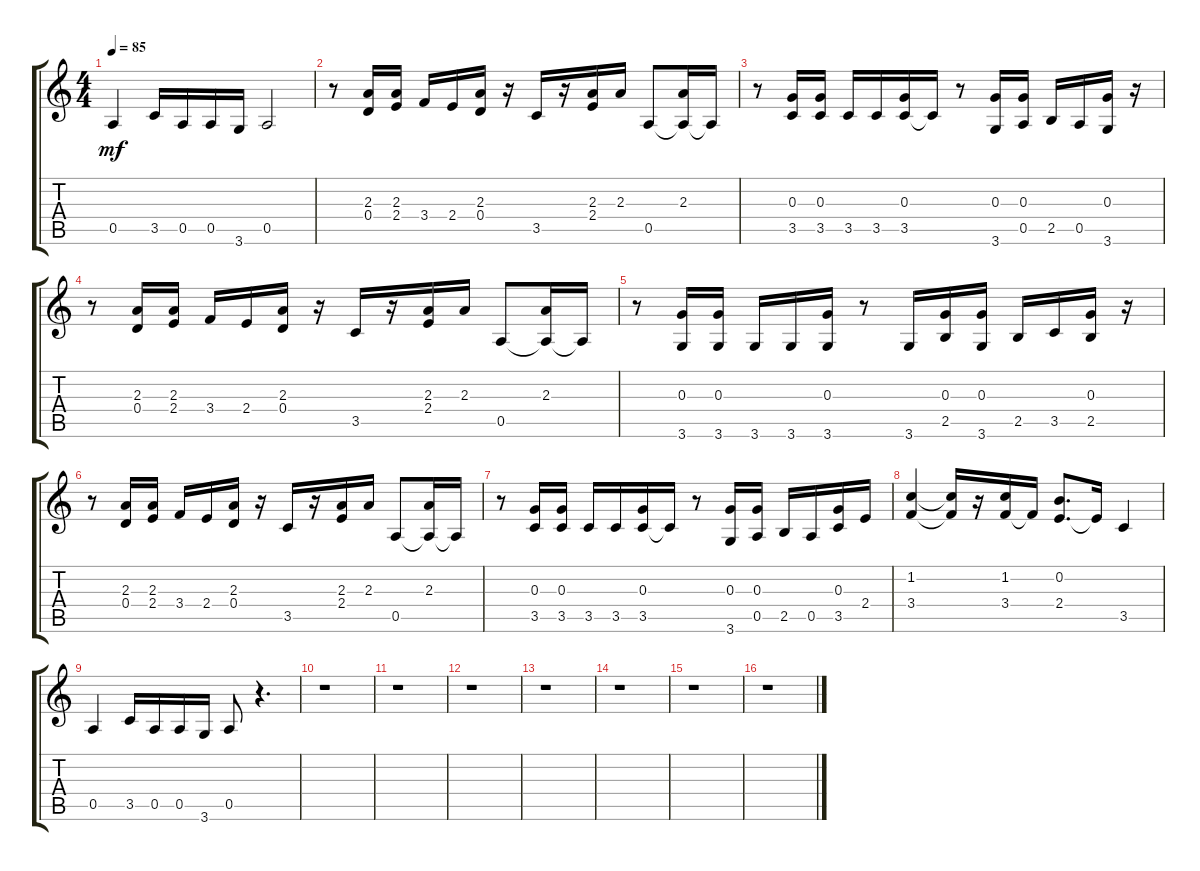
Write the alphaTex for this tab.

\track "" {instrument electricguitarclean}
\staff {score tabs}
\tuning (E4 B3 G3 D3 A2 E2) {hide}
\ts (4 4)
\tempo 85
\clef g2
\ks c
0.5.4{dy mf} 3.5.16 0.5.16 0.5.16 3.6.16 0.5.2 |
r.8 (2.3 0.4).16 (2.3 2.4).16 3.4.16 2.4.16 (2.3 0.4).16 r.16 3.5.16 r.16 (2.3 2.4).16 2.3.16 0.5.8 (2.3 0.5{t}).16 0.5{t}.16 |
r.8 (0.3 3.5).16 (0.3 3.5).16 3.5.16 3.5.16 (0.3 3.5).16 3.5{t}.16 r.8 (0.3 3.6).16 (0.3 0.5).16 2.5.16 0.5.16 (0.3 3.6).16 r.16 |
r.8 (2.3 0.4).16 (2.3 2.4).16 3.4.16 2.4.16 (2.3 0.4).16 r.16 3.5.16 r.16 (2.3 2.4).16 2.3.16 0.5.8 (2.3 0.5{t}).16 0.5{t}.16 |
r.8 (0.3 3.6).16 (0.3 3.6).16 3.6.16 3.6.16 (0.3 3.6).16 r.8 3.6.16 (0.3 2.5).16 (0.3 3.6).16 2.5.16 3.5.16 (0.3 2.5).16 r.16 |
r.8 (2.3 0.4).16 (2.3 2.4).16 3.4.16 2.4.16 (2.3 0.4).16 r.16 3.5.16 r.16 (2.3 2.4).16 2.3.16 0.5.8 (2.3 0.5{t}).16 0.5{t}.16 |
r.8 (0.3 3.5).16 (0.3 3.5).16 3.5.16 3.5.16 (0.3 3.5).16 3.5{t}.16 r.8 (0.3 3.6).16 (0.3 0.5).16 2.5.16 0.5.16 (0.3 3.5).16 2.4.16 |
(1.2 3.4).4 (1.2{t} 3.4{t}).16 r.16 (1.2 3.4).16 3.4{t}.16 (0.2 2.4).8{d} 2.4{t}.16 3.5.4 |
0.5.4 3.5.16 0.5.16 0.5.16 3.6.16 0.5.8 r.4{d} |
r.1 |
r.1 |
r.1 |
r.1 |
r.1 |
r.1 |
r.1
